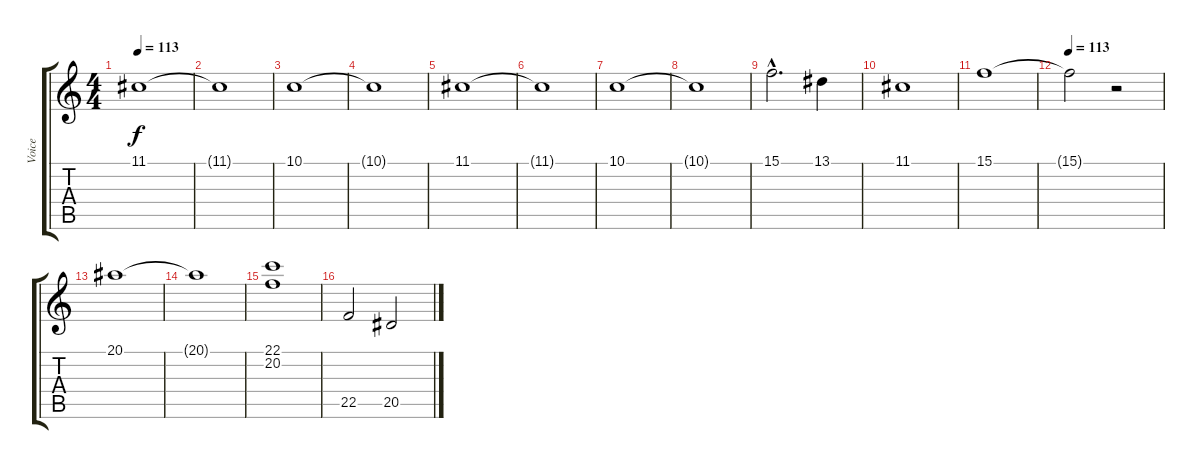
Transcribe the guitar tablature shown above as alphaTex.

\track ("Voice" "Voice") {instrument synthvoice}
\staff {score tabs}
\tuning (D4 A3 F3 C3 G2 D2) {hide}
\ts (4 4)
\tempo 113
\clef g2
\ks c
11.1.1{dy f} |
11.1{t}.1 |
10.1.1 |
10.1{t}.1 |
11.1.1 |
11.1{t}.1 |
10.1.1 |
10.1{t}.1 |
15.1{hac}.2{d} 13.1.4 |
11.1.1 |
15.1.1{volume 5 balance 8} |
\tempo 113
15.1{t}.2 r.2 |
20.1.1{volume 5 balance 8} |
20.1{t}.1 |
(22.1 20.2).1 |
22.5.2 20.5.2
